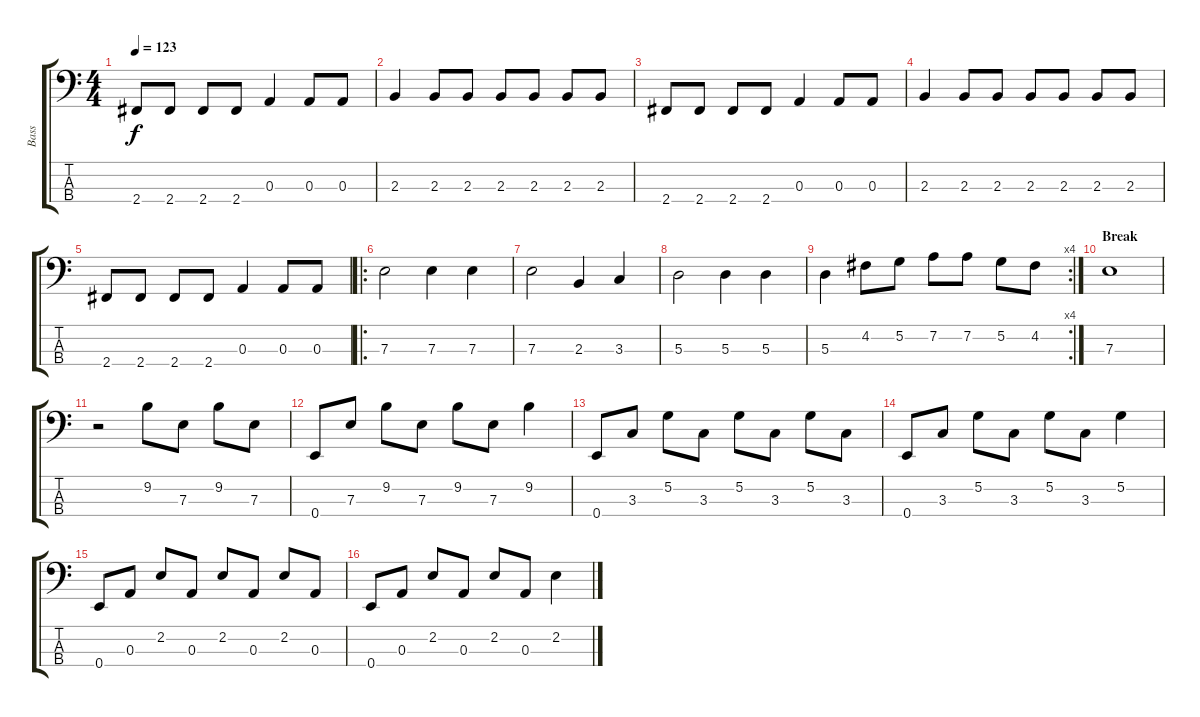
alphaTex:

\track ("Bass" "Bass") {instrument electricbassfinger}
\staff {score tabs}
\tuning (G2 D2 A1 E1) {hide}
\ts (4 4)
\tempo 123
\clef f4
\ks c
2.4.8{dy f} 2.4.8 2.4.8 2.4.8 0.3.4 0.3.8 0.3.8 |
2.3.4 2.3.8 2.3.8 2.3.8 2.3.8 2.3.8 2.3.8 |
2.4.8 2.4.8 2.4.8 2.4.8 0.3.4 0.3.8 0.3.8 |
2.3.4 2.3.8 2.3.8 2.3.8 2.3.8 2.3.8 2.3.8 |
2.4.8 2.4.8 2.4.8 2.4.8 0.3.4 0.3.8 0.3.8 |
\ro
7.3.2 7.3.4 7.3.4 |
7.3.2 2.3.4 3.3.4 |
5.3.2 5.3.4 5.3.4 |
\rc 4
5.3.4 4.2.8 5.2.8 7.2.8 7.2.8 5.2.8 4.2.8 |
\section ("" "Break")
7.3.1 |
r.2{instrument acousticguitarnylon} 9.2.8 7.3.8 9.2.8 7.3.8 |
0.4.8 7.3.8 9.2.8 7.3.8 9.2.8 7.3.8 9.2.4 |
0.4.8 3.3.8 5.2.8 3.3.8 5.2.8 3.3.8 5.2.8 3.3.8 |
0.4.8 3.3.8 5.2.8 3.3.8 5.2.8 3.3.8 5.2.4 |
0.4.8 0.3.8 2.2.8 0.3.8 2.2.8 0.3.8 2.2.8 0.3.8 |
0.4.8 0.3.8 2.2.8 0.3.8 2.2.8 0.3.8 2.2.4
